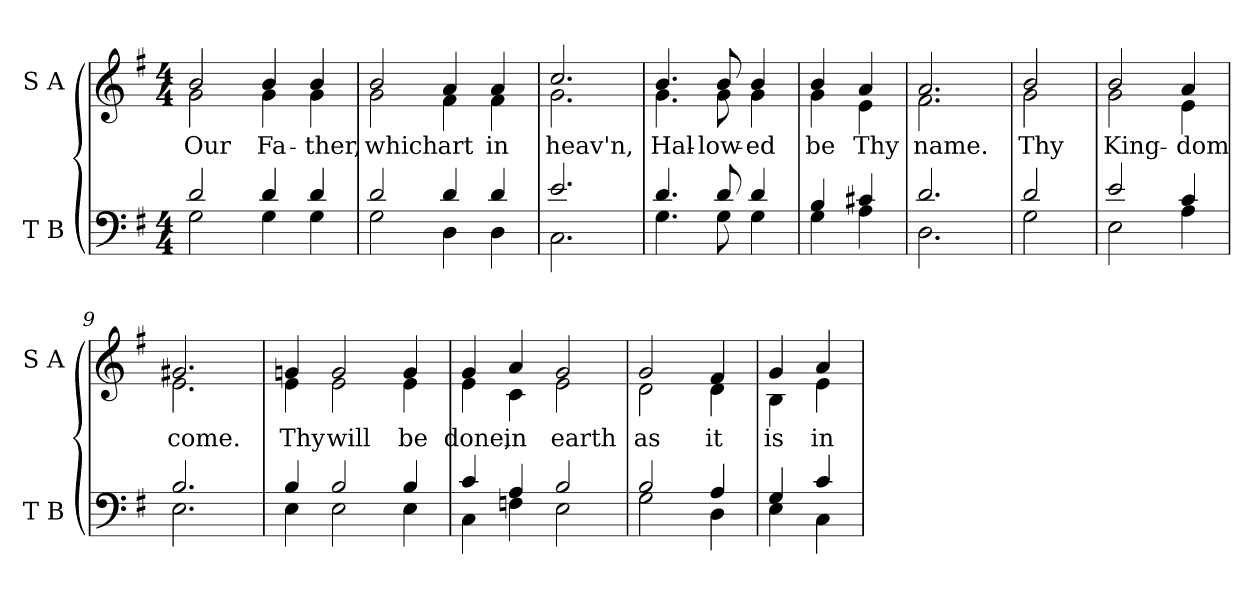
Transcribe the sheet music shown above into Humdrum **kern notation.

**kern	**kern	**text
*part2	*part1	*part1
*staff2	*staff1	*staff1
*I"T B	*I"S A	*
*I'T B	*I'S A	*
!!LO:PB:g=z
*clefF4	*clefG2	*
*k[f#]	*k[f#]	*
*G:	*G:	*
*M4/4	*M4/4	*
=1	=1	=1
*^	*	*
!	!	!	!LO:LY:b:color=#000000
*	*	*^	*
2di/	2Gi\	2bi/	2gi\	Our
!	!	!	!	!LO:LY:b:color=#000000
4di/	4Gi\	4bi/	4gi\	Fa-
!	!	!	!	!LO:LY:b:color=#000000
4di/	4Gi\	4bi/	4gi\	-ther,
=2	=2	=2	=2	=2
!	!	!	!	!LO:LY:b:color=#000000
2di/	2Gi\	2bi/	2gi\	which
!	!	!	!	!LO:LY:b:color=#000000
4di/	4Di\	4ai/	4f#i\	art
!	!	!	!	!LO:LY:b:color=#000000
4di/	4Di\	4ai/	4f#i\	in
=3	=3	=3	=3	=3
!	!	!	!	!LO:LY:b:color=#000000
2.ei/	2.Ci\	2.cci/	2.gi\	heav'n,
=4	=4	=4	=4	=4
!	!	!	!	!LO:LY:b:color=#000000
4.di/	4.Gi\	4.bi/	4.gi\	Hal-
!	!	!	!	!LO:LY:b:color=#000000
8di/	8Gi\	8bi/	8gi\	-low-
!	!	!	!	!LO:LY:b:color=#000000
4di/	4Gi\	4bi/	4gi\	-ed
=5	=5	=5	=5	=5
!	!	!	!	!LO:LY:b:color=#000000
4Bi/	4Gi\	4bi/	4gi\	be
!	!	!	!	!LO:LY:b:color=#000000
4c#Xi/	4Ai\	4ai/	4ei\	Thy
=6	=6	=6	=6	=6
!	!	!	!	!LO:LY:b:color=#000000
2.di/	2.Di\	2.ai/	2.f#i\	name.
!!LO:LB:g=z	!!
=7	=7	=7	=7	=7
!	!	!	!	!LO:LY:b:color=#000000
2di/	2Gi\	2bi/	2gi\	Thy
=8	=8	=8	=8	=8
!	!	!	!	!LO:LY:b:color=#000000
2ei/	2Ei\	2bi/	2gi\	King-
!	!	!	!	!LO:LY:b:color=#000000
4ci/	4Ai\	4ai/	4ei\	-dom
=9	=9	=9	=9	=9
!	!	!	!	!LO:LY:b:color=#000000
2.Bi/	2.Ei\	2.g#Xi/	2.ei\	come.
=10	=10	=10	=10	=10
!	!	!	!	!LO:LY:b:color=#000000
4Bi/	4Ei\	4gni/	4ei\	Thy
!	!	!	!	!LO:LY:b:color=#000000
2Bi/	2Ei\	2gi/	2ei\	will
!	!	!	!	!LO:LY:b:color=#000000
4Bi/	4Ei\	4gi/	4ei\	be
=11	=11	=11	=11	=11
!	!	!	!	!LO:LY:b:color=#000000
4ci/	4Ci\	4gi/	4ei\	done,
!	!	!	!	!LO:LY:b:color=#000000
4Ai/	4Fni\	4ai/	4ci\	in
!	!	!	!	!LO:LY:b:color=#000000
2Bi/	2Ei\	2gi/	2ei\	earth
=12	=12	=12	=12	=12
!	!	!	!	!LO:LY:b:color=#000000
2Bi/	2Gi\	2gi/	2di\	as
!	!	!	!	!LO:LY:b:color=#000000
4Ai/	4Di\	4f#i/	4di\	it
=13	=13	=13	=13	=13
!	!	!	!	!LO:LY:b:color=#000000
4Gi/	4Ei\	4gi/	4Bi\	is
!	!	!	!	!LO:LY:b:color=#000000
4ci/	4Ci\	4ai/	4ei\	in
*v	*v	*	*	*
*	*v	*v	*
=	=	=
*-	*-	*-
